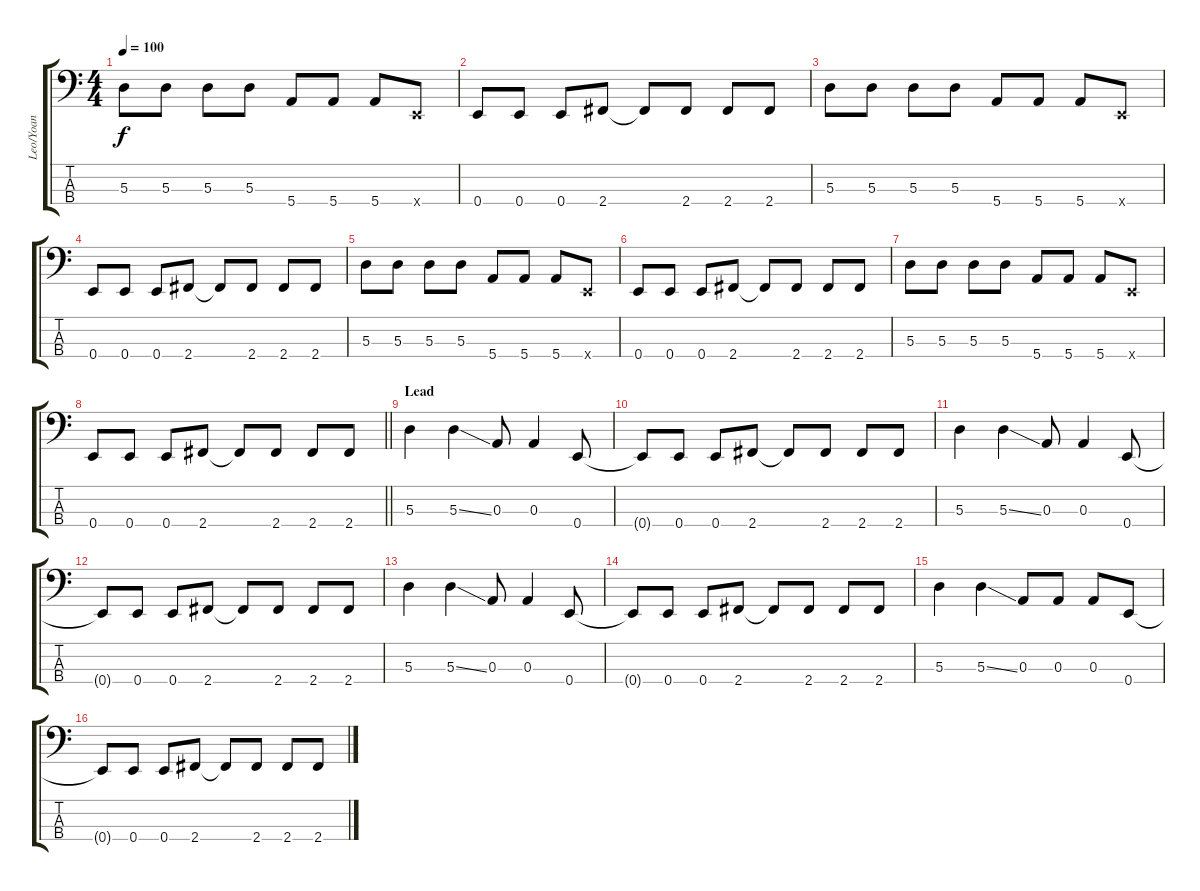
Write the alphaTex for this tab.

\track ("Leo/Yoan" "Leo/Yoan") {instrument electricbasspick}
\staff {score tabs}
\tuning (G2 D2 A1 E1) {hide}
\ts (4 4)
\tempo 100
\clef f4
\ks c
5.3.8{dy f} 5.3.8 5.3.8 5.3.8 5.4.8 5.4.8 5.4.8 0.4{x}.8 |
0.4.8 0.4.8 0.4.8 2.4.8 2.4{t}.8 2.4.8 2.4.8 2.4.8 |
5.3.8 5.3.8 5.3.8 5.3.8 5.4.8 5.4.8 5.4.8 0.4{x}.8 |
0.4.8 0.4.8 0.4.8 2.4.8 2.4{t}.8 2.4.8 2.4.8 2.4.8 |
5.3.8 5.3.8 5.3.8 5.3.8 5.4.8 5.4.8 5.4.8 0.4{x}.8 |
0.4.8 0.4.8 0.4.8 2.4.8 2.4{t}.8 2.4.8 2.4.8 2.4.8 |
5.3.8 5.3.8 5.3.8 5.3.8 5.4.8 5.4.8 5.4.8 0.4{x}.8 |
\barLineRight lightlight
0.4.8 0.4.8 0.4.8 2.4.8 2.4{t}.8 2.4.8 2.4.8 2.4.8 |
\section ("" "Lead")
5.3.4 5.3{ss}.4 0.3.8 0.3.4 0.4.8 |
0.4{t}.8 0.4.8 0.4.8 2.4.8 2.4{t}.8 2.4.8 2.4.8 2.4.8 |
5.3.4 5.3{ss}.4 0.3.8 0.3.4 0.4.8 |
0.4{t}.8 0.4.8 0.4.8 2.4.8 2.4{t}.8 2.4.8 2.4.8 2.4.8 |
5.3.4 5.3{ss}.4 0.3.8 0.3.4 0.4.8 |
0.4{t}.8 0.4.8 0.4.8 2.4.8 2.4{t}.8 2.4.8 2.4.8 2.4.8 |
5.3.4 5.3{ss}.4 0.3.8 0.3.8 0.3.8 0.4.8 |
0.4{t}.8 0.4.8 0.4.8 2.4.8 2.4{t}.8 2.4.8 2.4.8 2.4.8
